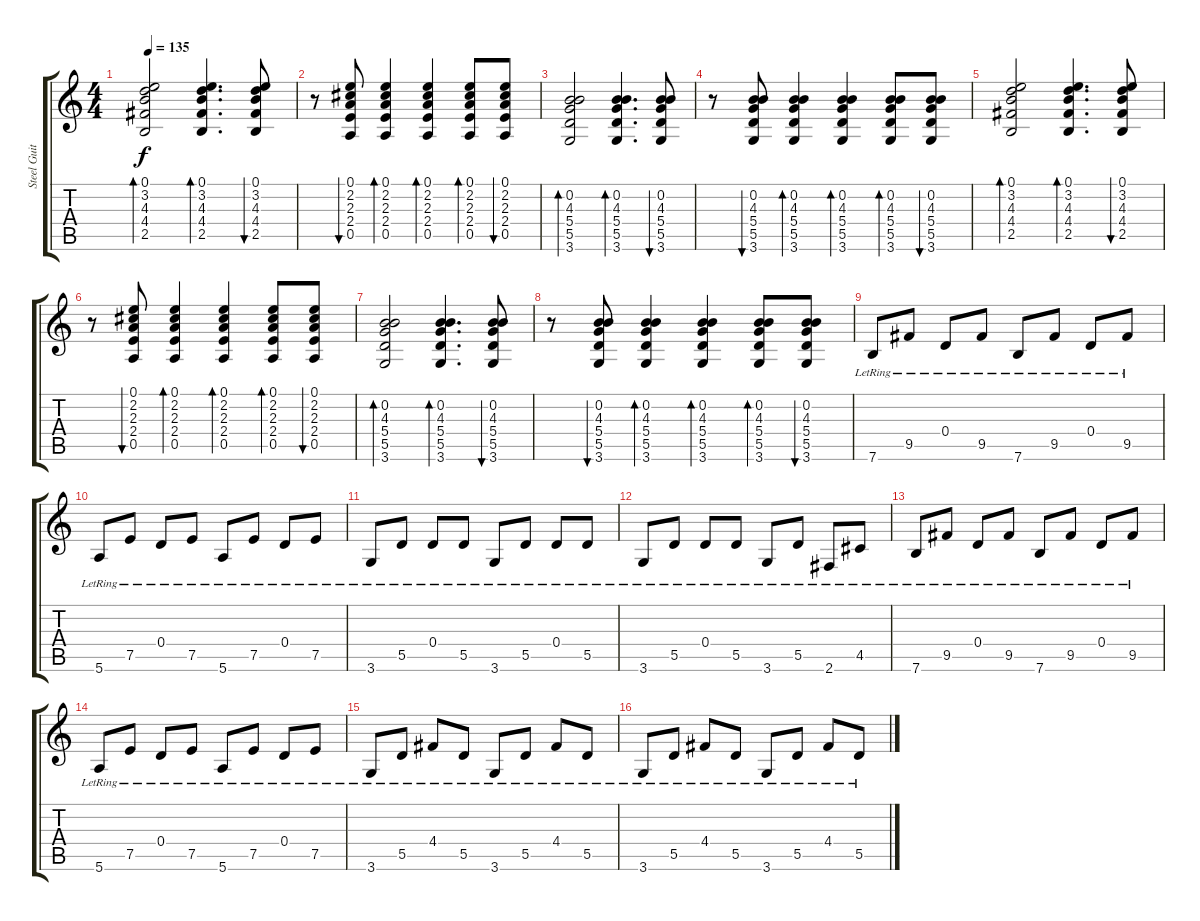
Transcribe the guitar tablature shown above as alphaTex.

\track ("Steel Guitar" "Steel Guit") {instrument acousticguitarsteel}
\staff {score tabs}
\tuning (E4 B3 G3 D3 A2 E2) {hide}
\ts (4 4)
\tempo 135
\clef g2
\ks c
(0.1 3.2 4.3 4.4 2.5).2{bd 60 dy f} (0.1 3.2 4.3 4.4 2.5).4{d bd 60} (0.1 3.2 4.3 4.4 2.5).8{bu 60} |
r.8 (0.1 2.2 2.3 2.4 0.5).8{bu 60} (0.1 2.2 2.3 2.4 0.5).4{bd 60} (0.1 2.2 2.3 2.4 0.5).4{bd 60} (0.1 2.2 2.3 2.4 0.5).8{bd 60} (0.1 2.2 2.3 2.4 0.5).8{bu 60} |
(0.2 4.3 5.4 5.5 3.6).2{bd 60} (0.2 4.3 5.4 5.5 3.6).4{d bd 60} (0.2 4.3 5.4 5.5 3.6).8{bu 60} |
r.8 (0.2 4.3 5.4 5.5 3.6).8{bu 60} (0.2 4.3 5.4 5.5 3.6).4{bd 60} (0.2 4.3 5.4 5.5 3.6).4{bd 60} (0.2 4.3 5.4 5.5 3.6).8{bd 60} (0.2 4.3 5.4 5.5 3.6).8{bu 60} |
(0.1 3.2 4.3 4.4 2.5).2{bd 60} (0.1 3.2 4.3 4.4 2.5).4{d bd 60} (0.1 3.2 4.3 4.4 2.5).8{bu 60} |
r.8 (0.1 2.2 2.3 2.4 0.5).8{bu 60} (0.1 2.2 2.3 2.4 0.5).4{bd 60} (0.1 2.2 2.3 2.4 0.5).4{bd 60} (0.1 2.2 2.3 2.4 0.5).8{bd 60} (0.1 2.2 2.3 2.4 0.5).8{bu 60} |
(0.2 4.3 5.4 5.5 3.6).2{bd 60} (0.2 4.3 5.4 5.5 3.6).4{d bd 60} (0.2 4.3 5.4 5.5 3.6).8{bu 60} |
r.8 (0.2 4.3 5.4 5.5 3.6).8{bu 60} (0.2 4.3 5.4 5.5 3.6).4{bd 60} (0.2 4.3 5.4 5.5 3.6).4{bd 60} (0.2 4.3 5.4 5.5 3.6).8{bd 60} (0.2 4.3 5.4 5.5 3.6).8{bu 60} |
7.6{lr}.8 9.5{lr}.8 0.4{lr}.8 9.5{lr}.8 7.6{lr}.8 9.5{lr}.8 0.4{lr}.8 9.5{lr}.8 |
5.6{lr}.8 7.5{lr}.8 0.4{lr}.8 7.5{lr}.8 5.6{lr}.8 7.5{lr}.8 0.4{lr}.8 7.5{lr}.8 |
3.6{lr}.8 5.5{lr}.8 0.4{lr}.8 5.5{lr}.8 3.6{lr}.8 5.5{lr}.8 0.4{lr}.8 5.5{lr}.8 |
3.6{lr}.8 5.5{lr}.8 0.4{lr}.8 5.5{lr}.8 3.6{lr}.8 5.5{lr}.8 2.6{lr}.8 4.5{lr}.8 |
7.6{lr}.8 9.5{lr}.8 0.4{lr}.8 9.5{lr}.8 7.6{lr}.8 9.5{lr}.8 0.4{lr}.8 9.5{lr}.8 |
5.6{lr}.8 7.5{lr}.8 0.4{lr}.8 7.5{lr}.8 5.6{lr}.8 7.5{lr}.8 0.4{lr}.8 7.5{lr}.8 |
3.6{lr}.8 5.5{lr}.8 4.4{lr}.8 5.5{lr}.8 3.6{lr}.8 5.5{lr}.8 4.4{lr}.8 5.5{lr}.8 |
3.6{lr}.8 5.5{lr}.8 4.4{lr}.8 5.5{lr}.8 3.6{lr}.8 5.5{lr}.8 4.4{lr}.8 5.5{lr}.8
